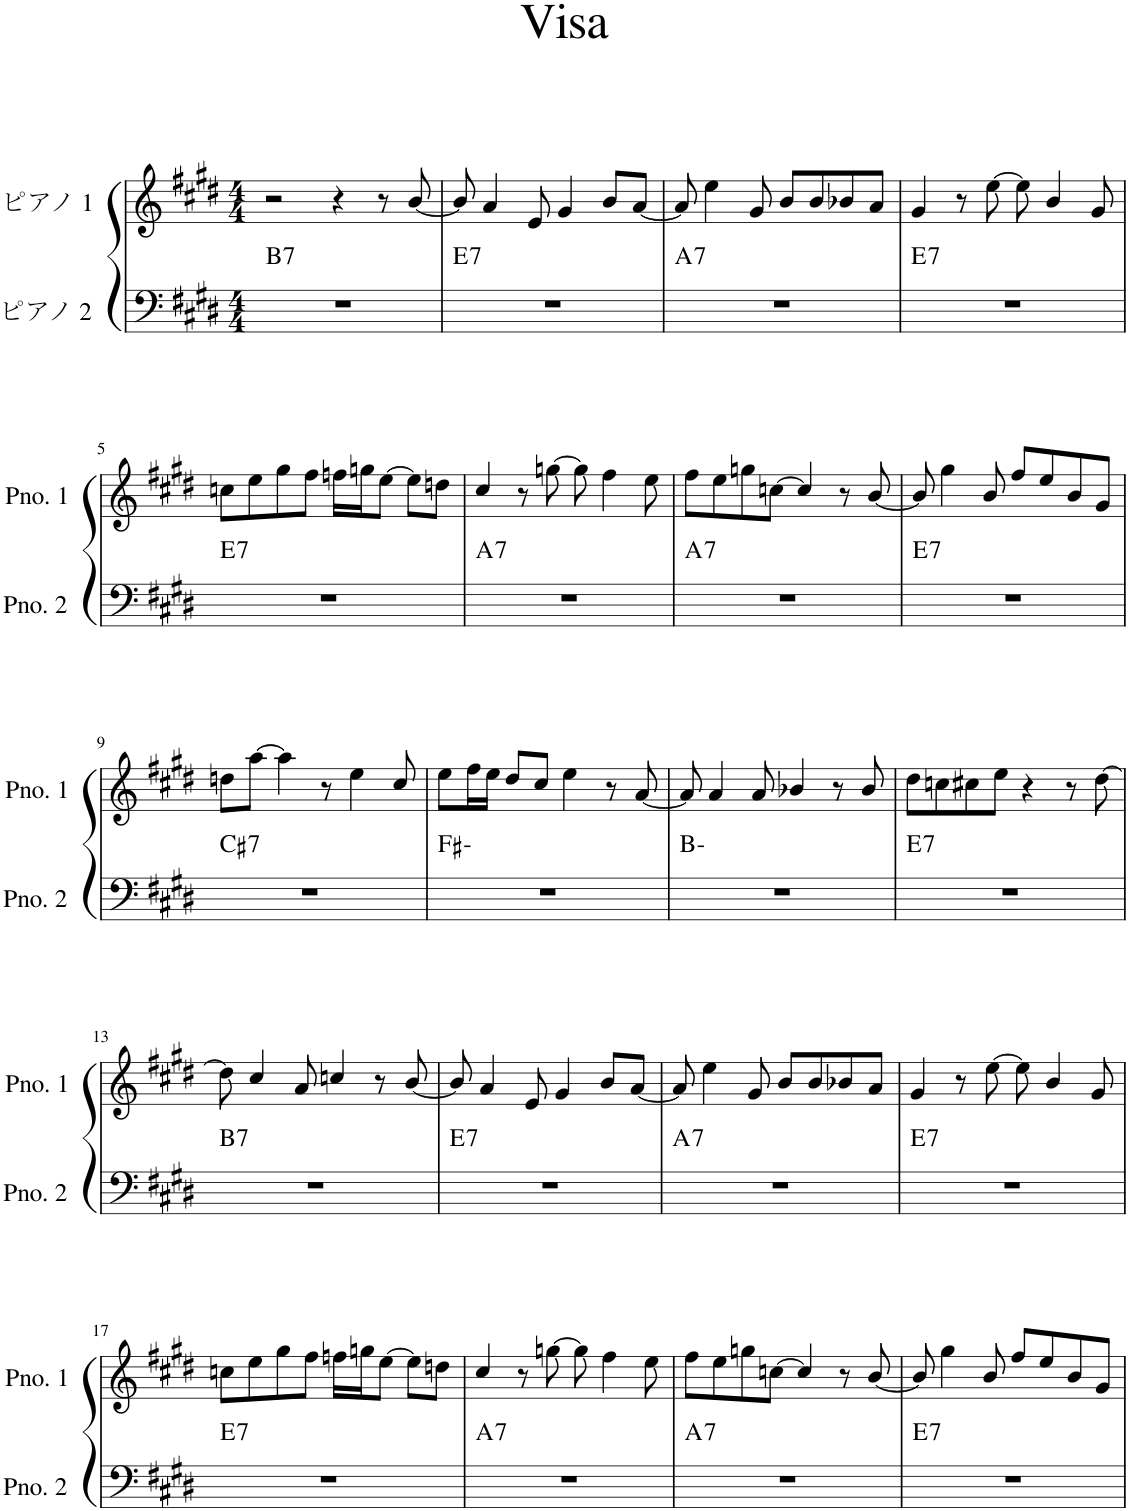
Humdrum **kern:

**kern	**harte	**kern
*part2	*part2	*part1
*staff2	*	*staff1
*I"ピアノ 2	*	*I"ピアノ 1
*clefF4	*	*clefG2
*k[f#c#g#d#]	*	*k[f#c#g#d#]
*M4/4	*	*M4/4
=1	=1	=1
!	!LO:H:kt=7	!
1r	B:7	2r
.	.	4r
.	.	8r
.	.	[8b/
=2	=2	=2
!	!LO:H:kt=7	!
1r	E:7	8b/]
.	.	4a/
.	.	8e/
.	.	4g#/
.	.	8b/L
.	.	[8a/J
=3	=3	=3
!	!LO:H:kt=7	!
1r	A:7	8a/]
.	.	4ee\
.	.	8g#/
.	.	8b/L
.	.	8b/
.	.	8b-X/
.	.	8a/J
=4	=4	=4
!	!LO:H:kt=7	!
1r	E:7	4g#/
.	.	8r
.	.	[8ee\
.	.	8ee\]
.	.	4b/
.	.	8g#/
!!LO:LB:g=z
=5	=5	=5
!	!LO:H:kt=7	!
1r	E:7	8ccn\L
.	.	8ee\
.	.	8gg#\
.	.	8ff#\J
.	.	16ffn\LL
.	.	16ggn\J
.	.	[8ee\J
.	.	8ee\L]
.	.	8ddn\J
=6	=6	=6
!	!LO:H:kt=7	!
1r	A:7	4cc#/
.	.	8r
.	.	[8ggn\
.	.	8gg\]
.	.	4ff#\
.	.	8ee\
=7	=7	=7
!	!LO:H:kt=7	!
1r	A:7	8ff#\L
.	.	8ee\
.	.	8ggn\
.	.	[8ccn\J
.	.	4cc/]
.	.	8r
.	.	[8b/
=8	=8	=8
!	!LO:H:kt=7	!
1r	E:7	8b/]
.	.	4gg#\
.	.	8b/
.	.	8ff#/L
.	.	8ee/
.	.	8b/
.	.	8g#/J
!!LO:LB:g=z
=9	=9	=9
!	!LO:H:kt=7	!
1r	C#:7	8ddn\L
.	.	[8aa\J
.	.	4aa\]
.	.	8r
.	.	4ee\
.	.	8cc#/
=10	=10	=10
1r	F#:min	8ee\L
.	.	16ff#\L
.	.	16ee\JJ
.	.	8dd#/L
.	.	8cc#/J
.	.	4ee\
.	.	8r
.	.	[8a/
=11	=11	=11
1r	B:min	8a/]
.	.	4a/
.	.	8a/
.	.	4b-X/
.	.	8r
.	.	8b-/
=12	=12	=12
!	!LO:H:kt=7	!
1r	E:7	8dd#\L
.	.	8ccn\
.	.	8cc#X\
.	.	8ee\J
.	.	4r
.	.	8r
.	.	[8dd#\
!!LO:LB:g=z
=13	=13	=13
!	!LO:H:kt=7	!
1r	B:7	8dd#\]
.	.	4cc#/
.	.	8a/
.	.	4ccn/
.	.	8r
.	.	[8b/
=14	=14	=14
!	!LO:H:kt=7	!
1r	E:7	8b/]
.	.	4a/
.	.	8e/
.	.	4g#/
.	.	8b/L
.	.	[8a/J
=15	=15	=15
!	!LO:H:kt=7	!
1r	A:7	8a/]
.	.	4ee\
.	.	8g#/
.	.	8b/L
.	.	8b/
.	.	8b-X/
.	.	8a/J
=16	=16	=16
!	!LO:H:kt=7	!
1r	E:7	4g#/
.	.	8r
.	.	[8ee\
.	.	8ee\]
.	.	4b/
.	.	8g#/
!!LO:LB:g=z
=17	=17	=17
!	!LO:H:kt=7	!
1r	E:7	8ccn\L
.	.	8ee\
.	.	8gg#\
.	.	8ff#\J
.	.	16ffn\LL
.	.	16ggn\J
.	.	[8ee\J
.	.	8ee\L]
.	.	8ddn\J
=18	=18	=18
!	!LO:H:kt=7	!
1r	A:7	4cc#/
.	.	8r
.	.	[8ggn\
.	.	8gg\]
.	.	4ff#\
.	.	8ee\
=19	=19	=19
!	!LO:H:kt=7	!
1r	A:7	8ff#\L
.	.	8ee\
.	.	8ggn\
.	.	[8ccn\J
.	.	4cc/]
.	.	8r
.	.	[8b/
=20	=20	=20
!	!LO:H:kt=7	!
1r	E:7	8b/]
.	.	4gg#\
.	.	8b/
.	.	8ff#/L
.	.	8ee/
.	.	8b/
.	.	8g#/J
=	=	=
*-	*-	*-
